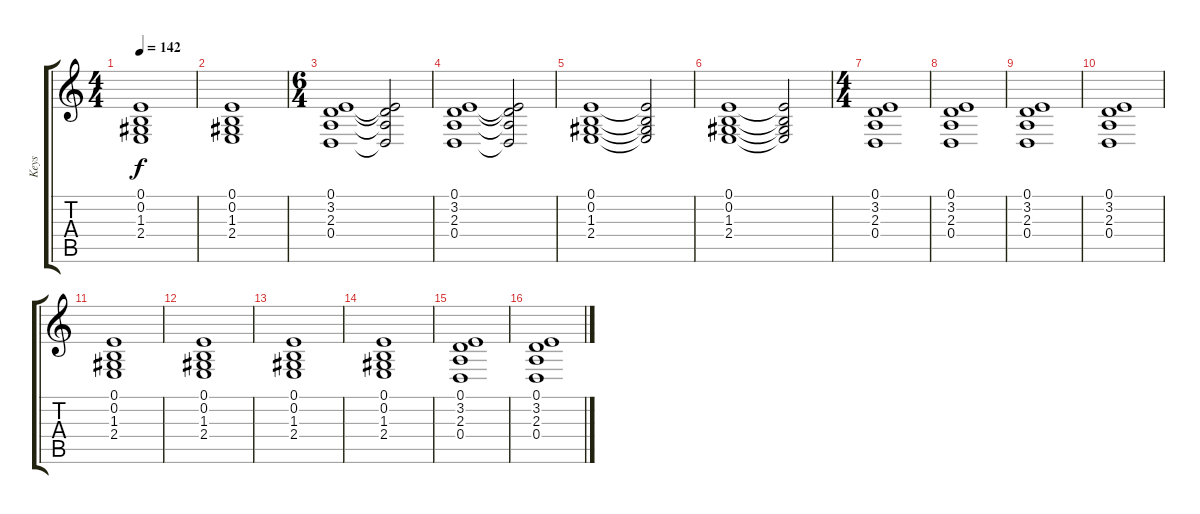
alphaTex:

\track ("Keys" "Keys") {instrument lead1square}
\staff {score tabs}
\tuning (E4 B3 G3 D3 A2 E2) {hide}
\ts (4 4)
\tempo 142
\clef g2
\ks c
(0.1 0.2 1.3 2.4).1{dy f} |
(0.1 0.2 1.3 2.4).1 |
\ts (6 4)
(0.1 3.2 2.3 0.4).1 (0.1{t} 3.2{t} 2.3{t} 0.4{t}).2 |
(0.1 3.2 2.3 0.4).1 (0.1{t} 3.2{t} 2.3{t} 0.4{t}).2 |
(0.1 0.2 1.3 2.4).1 (0.1{t} 0.2{t} 1.3{t} 2.4{t}).2 |
(0.1 0.2 1.3 2.4).1 (0.1{t} 0.2{t} 1.3{t} 2.4{t}).2 |
\ts (4 4)
(0.1 3.2 2.3 0.4).1 |
(0.1 3.2 2.3 0.4).1 |
(0.1 3.2 2.3 0.4).1 |
(0.1 3.2 2.3 0.4).1 |
(0.1 0.2 1.3 2.4).1 |
(0.1 0.2 1.3 2.4).1 |
(0.1 0.2 1.3 2.4).1 |
(0.1 0.2 1.3 2.4).1 |
(0.1 3.2 2.3 0.4).1 |
(0.1 3.2 2.3 0.4).1
